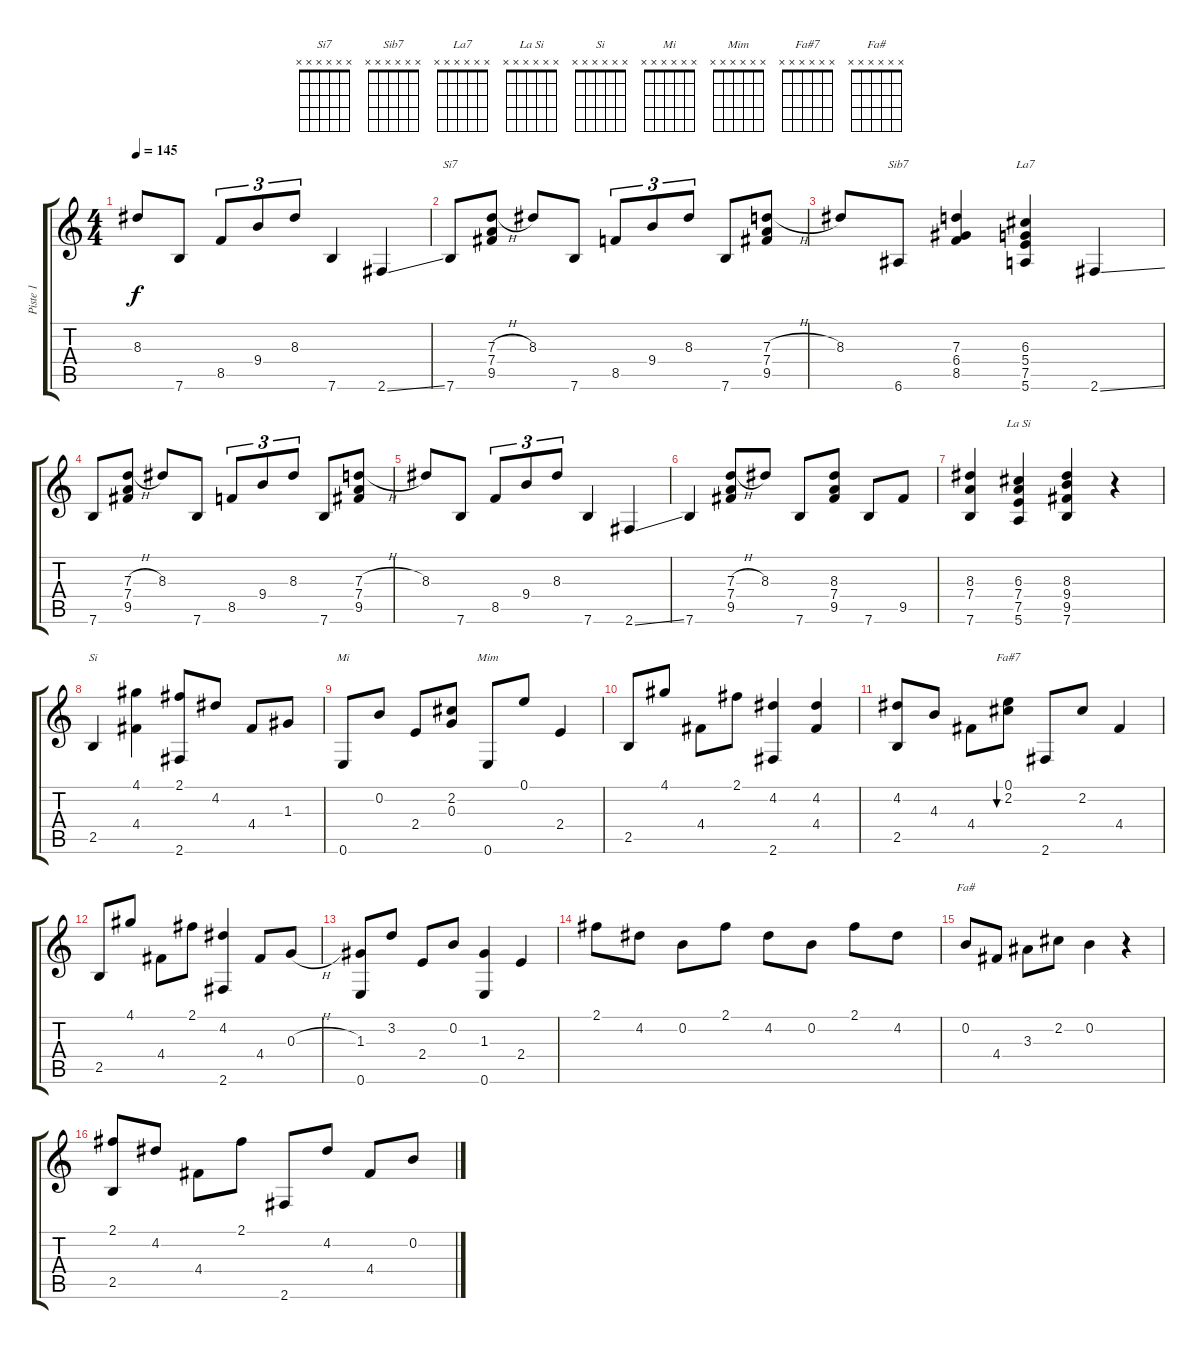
\track ("Piste 1" "Piste 1") {instrument acousticguitarnylon}
\staff {score tabs}
\tuning (E4 B3 G3 D3 A2 E2) {hide}
\chord ("Si7" x x x x x x) {firstfret 0}
\chord ("Sib7" x x x x x x) {firstfret 0}
\chord ("La7" x x x x x x) {firstfret 0}
\chord ("La Si" x x x x x x) {firstfret 0}
\chord ("Si" x x x x x x) {firstfret 0}
\chord ("Mi" x x x x x x) {firstfret 0}
\chord ("Mim" x x x x x x) {firstfret 0}
\chord ("Fa#7" x x x x x x) {firstfret 0}
\chord ("Fa#" x x x x x x) {firstfret 0}
\ts (4 4)
\tempo 145
\clef g2
\ks c
8.3.8{dy f} 7.6.8 8.5.8{tu (3 2)} 9.4.8{tu (3 2)} 8.3.8{tu (3 2)} 7.6.4 2.6{ss}.4 |
7.6.8{ch "Si7"} (7.3{h} 7.4 9.5).8 8.3.8 7.6.8 8.5.8{tu (3 2)} 9.4.8{tu (3 2)} 8.3.8{tu (3 2)} 7.6.8 (7.3{h} 7.4 9.5).8 |
8.3.8 6.6.8{ch "Sib7"} (7.3 6.4 8.5).4 (6.3 5.4 7.5 5.6).4{ch "La7"} 2.6{ss}.4 |
7.6.8 (7.3{h} 7.4 9.5).8 8.3.8 7.6.8 8.5.8{tu (3 2)} 9.4.8{tu (3 2)} 8.3.8{tu (3 2)} 7.6.8 (7.3{h} 7.4 9.5).8 |
8.3.8 7.6.8 8.5.8{tu (3 2)} 9.4.8{tu (3 2)} 8.3.8{tu (3 2)} 7.6.4 2.6{ss}.4 |
7.6.4 (7.3{h} 7.4 9.5).8 8.3.8 7.6.8 (8.3 7.4 9.5).8 7.6.8 9.5.8 |
(8.3 7.4 7.6).4 (6.3 7.4 7.5 5.6).4{ch "La Si"} (8.3 9.4 9.5 7.6).4 r.4 |
2.5.4{ch "Si"} (4.1 4.4).4 (2.1 2.6).8 4.2.8 4.4.8 1.3.8 |
0.6.8{ch "Mi"} 0.2.8 2.4.8 (2.2 0.3).8 0.6.8{ch "Mim"} 0.1.8 2.4.4 |
2.5.8 4.1.8 4.4.8 2.1.8 (4.2 2.6).4 (4.2 4.4).4 |
(4.2 2.5).8 4.3.8 4.4.8 (0.1 2.2).8{bu 60 ch "Fa#7"} 2.6.8 2.2.8 4.4.4 |
2.5.8 4.1.8 4.4.8 2.1.8 (4.2 2.6).4 4.4.8 0.3{h}.8 |
(1.3 0.6).8 3.2.8 2.4.8 0.2.8 (1.3 0.6).4 2.4.4 |
2.1.8 4.2.8 0.2.8 2.1.8 4.2.8 0.2.8 2.1.8 4.2.8 |
0.2.8{ch "Fa#"} 4.4.8 3.3.8 2.2.8 0.2.4 r.4 |
(2.1 2.5).8 4.2.8 4.4.8 2.1.8 2.6.8 4.2.8 4.4.8 0.2.8
